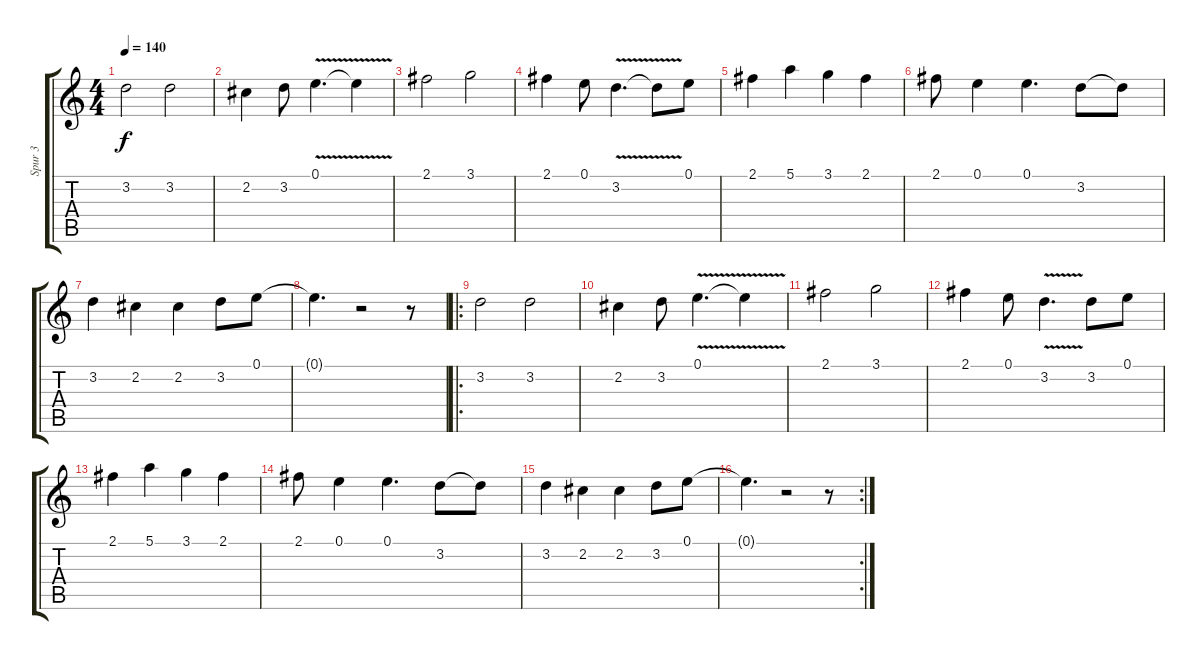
\track ("Spur 3" "Spur 3") {instrument overdrivenguitar}
\staff {score tabs}
\tuning (E4 B3 G3 D3 A2 E2) {hide}
\ts (4 4)
\tempo 140
\clef g2
\ks c
3.2.2{dy f} 3.2.2 |
2.2.4 3.2.8 0.1{v}.4{d} 0.1{t}.4 |
2.1.2 3.1.2 |
2.1.4 0.1.8 3.2{v}.4{d} 3.2{t}.8 0.1.8 |
2.1.4 5.1.4 3.1.4 2.1.4 |
2.1.8 0.1.4 0.1.4{d} 3.2.8 3.2{t}.8 |
3.2.4 2.2.4 2.2.4 3.2.8 0.1.8 |
0.1{t}.4{d} r.2 r.8 |
\ro
3.2.2 3.2.2 |
2.2.4 3.2.8 0.1{v}.4{d} 0.1{t}.4 |
2.1.2 3.1.2 |
2.1.4 0.1.8 3.2{v}.4{d} 3.2.8 0.1.8 |
2.1.4 5.1.4 3.1.4 2.1.4 |
2.1.8 0.1.4 0.1.4{d} 3.2.8 3.2{t}.8 |
3.2.4 2.2.4 2.2.4 3.2.8 0.1.8 |
\rc 2
0.1{t}.4{d} r.2 r.8
